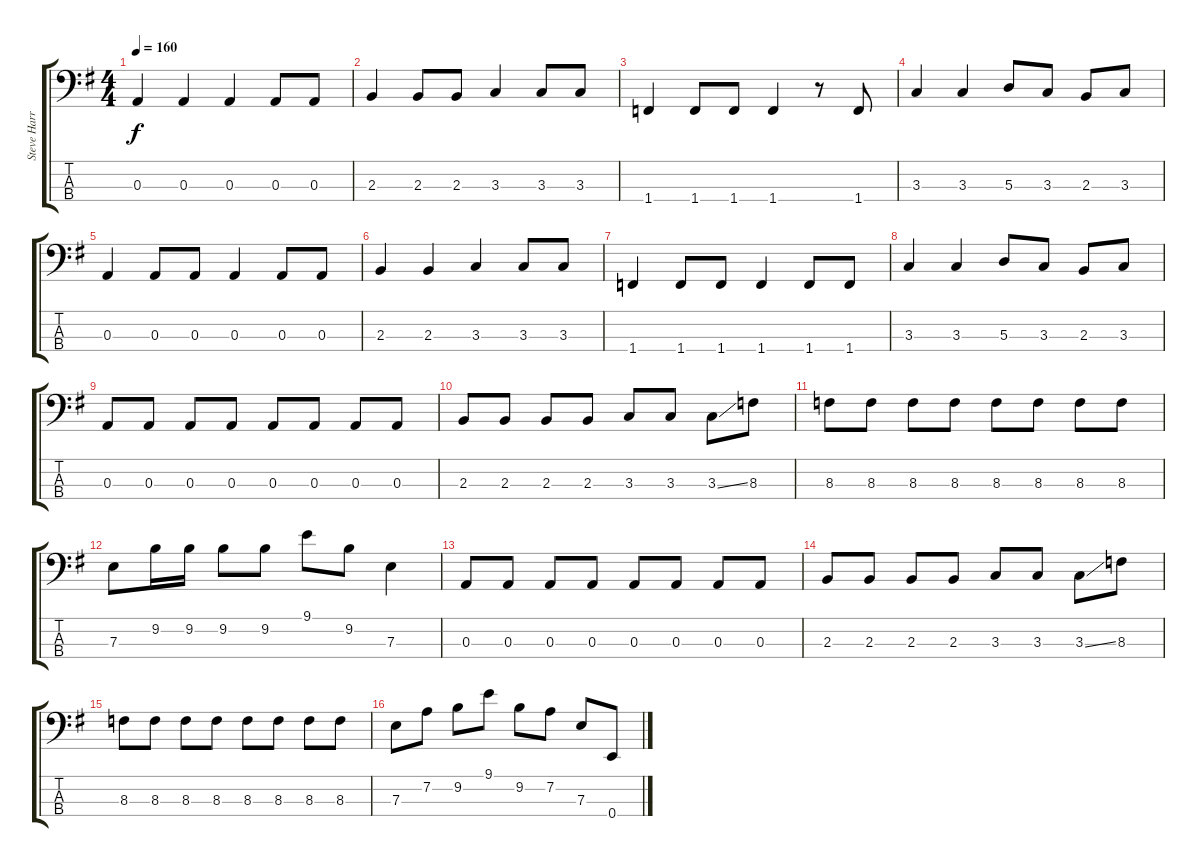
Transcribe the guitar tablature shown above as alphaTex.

\track ("Steve Harris" "Steve Harr") {instrument electricbassfinger}
\staff {score tabs}
\tuning (G2 D2 A1 E1) {hide}
\ts (4 4)
\tempo 160
\clef f4
\ks g
0.3.4{dy f} 0.3.4 0.3.4 0.3.8 0.3.8 |
2.3.4 2.3.8 2.3.8 3.3.4 3.3.8 3.3.8 |
1.4.4 1.4.8 1.4.8 1.4.4 r.8 1.4.8 |
3.3.4 3.3.4 5.3.8 3.3.8 2.3.8 3.3.8 |
0.3.4 0.3.8 0.3.8 0.3.4 0.3.8 0.3.8 |
2.3.4 2.3.4 3.3.4 3.3.8 3.3.8 |
1.4.4 1.4.8 1.4.8 1.4.4 1.4.8 1.4.8 |
3.3.4 3.3.4 5.3.8 3.3.8 2.3.8 3.3.8 |
0.3.8 0.3.8 0.3.8 0.3.8 0.3.8 0.3.8 0.3.8 0.3.8 |
2.3.8 2.3.8 2.3.8 2.3.8 3.3.8 3.3.8 3.3{ss}.8 8.3.8 |
8.3.8 8.3.8 8.3.8 8.3.8 8.3.8 8.3.8 8.3.8 8.3.8 |
7.3.8 9.2.16 9.2.16 9.2.8 9.2.8 9.1.8 9.2.8 7.3.4 |
0.3.8 0.3.8 0.3.8 0.3.8 0.3.8 0.3.8 0.3.8 0.3.8 |
2.3.8 2.3.8 2.3.8 2.3.8 3.3.8 3.3.8 3.3{ss}.8 8.3.8 |
8.3.8 8.3.8 8.3.8 8.3.8 8.3.8 8.3.8 8.3.8 8.3.8 |
7.3.8 7.2.8 9.2.8 9.1.8 9.2.8 7.2.8 7.3.8 0.4.8
